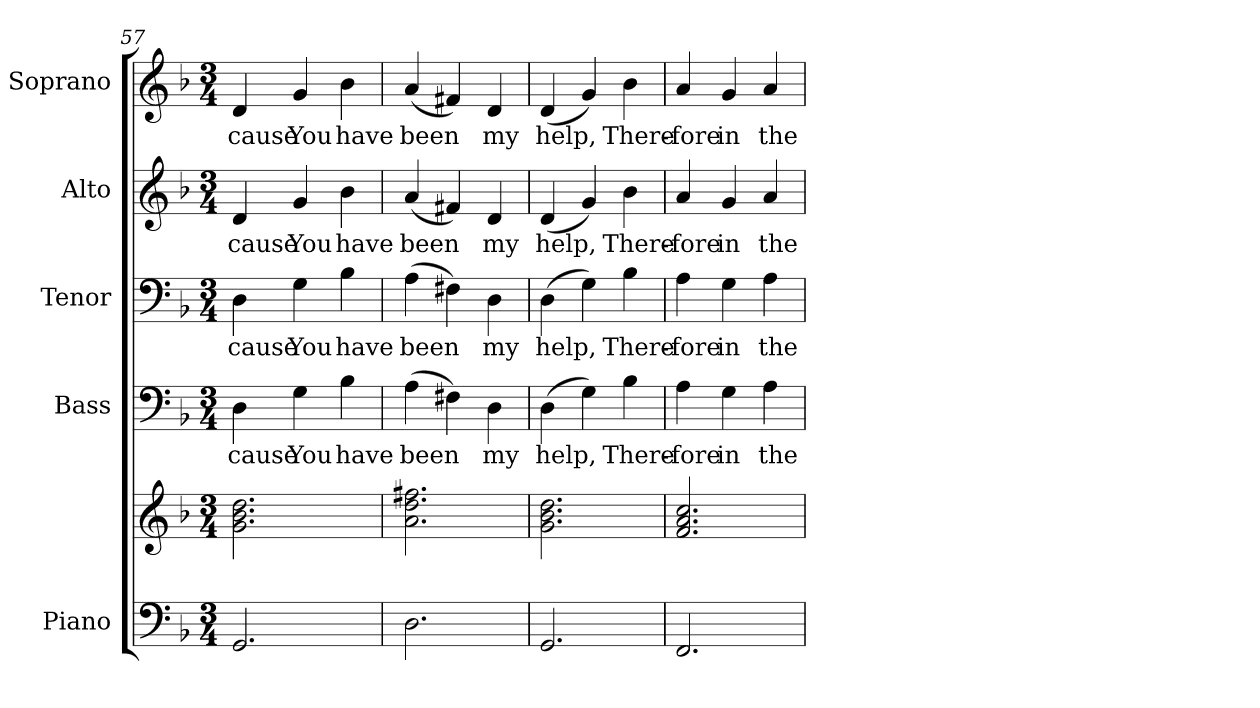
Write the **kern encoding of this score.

**kern	**kern	**kern	**text	**kern	**text	**kern	**text	**kern	**text
*part5	*part5	*part4	*part4	*part3	*part3	*part2	*part2	*part1	*part1
*staff6	*staff5	*staff4	*staff4	*staff3	*staff3	*staff2	*staff2	*staff1	*staff1
*I"Piano	*	*I"Bass	*	*I"Tenor	*	*I"Alto	*	*I"Soprano	*
*I'Pno.	*	*I'B.	*	*I'T.	*	*I'A.	*	*I'S.	*
!!LO:PB:g=z
*clefF4	*clefG2	*clefF4	*	*clefF4	*	*clefG2	*	*clefG2	*
*k[b-]	*k[b-]	*k[b-]	*	*k[b-]	*	*k[b-]	*	*k[b-]	*
*F:	*F:	*F:	*	*F:	*	*F:	*	*F:	*
*M3/4	*M3/4	*M3/4	*	*M3/4	*	*M3/4	*	*M3/4	*
=57	=57	=57	=57	=57	=57	=57	=57	=57	=57
!	!	!	!LO:LY:b:color=#000000	!	!	!	!	!	!
!	!	!	!	!	!LO:LY:b:color=#000000	!	!	!	!
!	!	!	!	!	!	!	!LO:LY:b:color=#000000	!	!
!	!	!	!	!	!	!	!	!	!LO:LY:b:color=#000000
2.GGi/	2.gi\ 2.b-i 2.ddi	4Di\	cause	4Di\	cause	4di/	cause	4di/	cause
!	!	!	!LO:LY:b:color=#000000	!	!	!	!	!	!
!	!	!	!	!	!LO:LY:b:color=#000000	!	!	!	!
!	!	!	!	!	!	!	!LO:LY:b:color=#000000	!	!
!	!	!	!	!	!	!	!	!	!LO:LY:b:color=#000000
.	.	4Gi\	You	4Gi\	You	4gi/	You	4gi/	You
!	!	!	!LO:LY:b:color=#000000	!	!	!	!	!	!
!	!	!	!	!	!LO:LY:b:color=#000000	!	!	!	!
!	!	!	!	!	!	!	!LO:LY:b:color=#000000	!	!
!	!	!	!	!	!	!	!	!	!LO:LY:b:color=#000000
.	.	4B-i\	have	4B-i\	have	4b-i\	have	4b-i\	have
=58	=58	=58	=58	=58	=58	=58	=58	=58	=58
!	!	!	!LO:LY:b:color=#000000	!	!	!	!	!	!
!	!	!	!	!	!LO:LY:b:color=#000000	!	!	!	!
!	!	!	!	!	!	!	!LO:LY:b:color=#000000	!	!
!	!	!	!	!	!	!	!	!	!LO:LY:b:color=#000000
2.Di\	2.ai\ 2.ddi 2.ff#Xi	(4Ai\	been	(4Ai\	been	(4ai/	been	(4ai/	been
.	.	4F#Xi\)	.	4F#Xi\)	.	4f#Xi/)	.	4f#Xi/)	.
!	!	!	!LO:LY:b:color=#000000	!	!	!	!	!	!
!	!	!	!	!	!LO:LY:b:color=#000000	!	!	!	!
!	!	!	!	!	!	!	!LO:LY:b:color=#000000	!	!
!	!	!	!	!	!	!	!	!	!LO:LY:b:color=#000000
.	.	4Di\	my	4Di\	my	4di/	my	4di/	my
=59	=59	=59	=59	=59	=59	=59	=59	=59	=59
!	!	!	!LO:LY:b:color=#000000	!	!	!	!	!	!
!	!	!	!	!	!LO:LY:b:color=#000000	!	!	!	!
!	!	!	!	!	!	!	!LO:LY:b:color=#000000	!	!
!	!	!	!	!	!	!	!	!	!LO:LY:b:color=#000000
2.GGi/	2.gi\ 2.b-i 2.ddi	(4Di\	help,	(4Di\	help,	(4di/	help,	(4di/	help,
.	.	4Gi\)	.	4Gi\)	.	4gi/)	.	4gi/)	.
!	!	!	!LO:LY:b:color=#000000	!	!	!	!	!	!
!	!	!	!	!	!LO:LY:b:color=#000000	!	!	!	!
!	!	!	!	!	!	!	!LO:LY:b:color=#000000	!	!
!	!	!	!	!	!	!	!	!	!LO:LY:b:color=#000000
.	.	4B-i\	There-	4B-i\	There-	4b-i\	There-	4b-i\	There-
=60	=60	=60	=60	=60	=60	=60	=60	=60	=60
!	!	!	!LO:LY:b:color=#000000	!	!	!	!	!	!
!	!	!	!	!	!LO:LY:b:color=#000000	!	!	!	!
!	!	!	!	!	!	!	!LO:LY:b:color=#000000	!	!
!	!	!	!	!	!	!	!	!	!LO:LY:b:color=#000000
2.FFi/	2.fi/ 2.ai 2.cci	4Ai\	-fore	4Ai\	-fore	4ai/	-fore	4ai/	-fore
!	!	!	!LO:LY:b:color=#000000	!	!	!	!	!	!
!	!	!	!	!	!LO:LY:b:color=#000000	!	!	!	!
!	!	!	!	!	!	!	!LO:LY:b:color=#000000	!	!
!	!	!	!	!	!	!	!	!	!LO:LY:b:color=#000000
.	.	4Gi\	in	4Gi\	in	4gi/	in	4gi/	in
!	!	!	!LO:LY:b:color=#000000	!	!	!	!	!	!
!	!	!	!	!	!LO:LY:b:color=#000000	!	!	!	!
!	!	!	!	!	!	!	!LO:LY:b:color=#000000	!	!
!	!	!	!	!	!	!	!	!	!LO:LY:b:color=#000000
.	.	4Ai\	the	4Ai\	the	4ai/	the	4ai/	the
=	=	=	=	=	=	=	=	=	=
*-	*-	*-	*-	*-	*-	*-	*-	*-	*-
